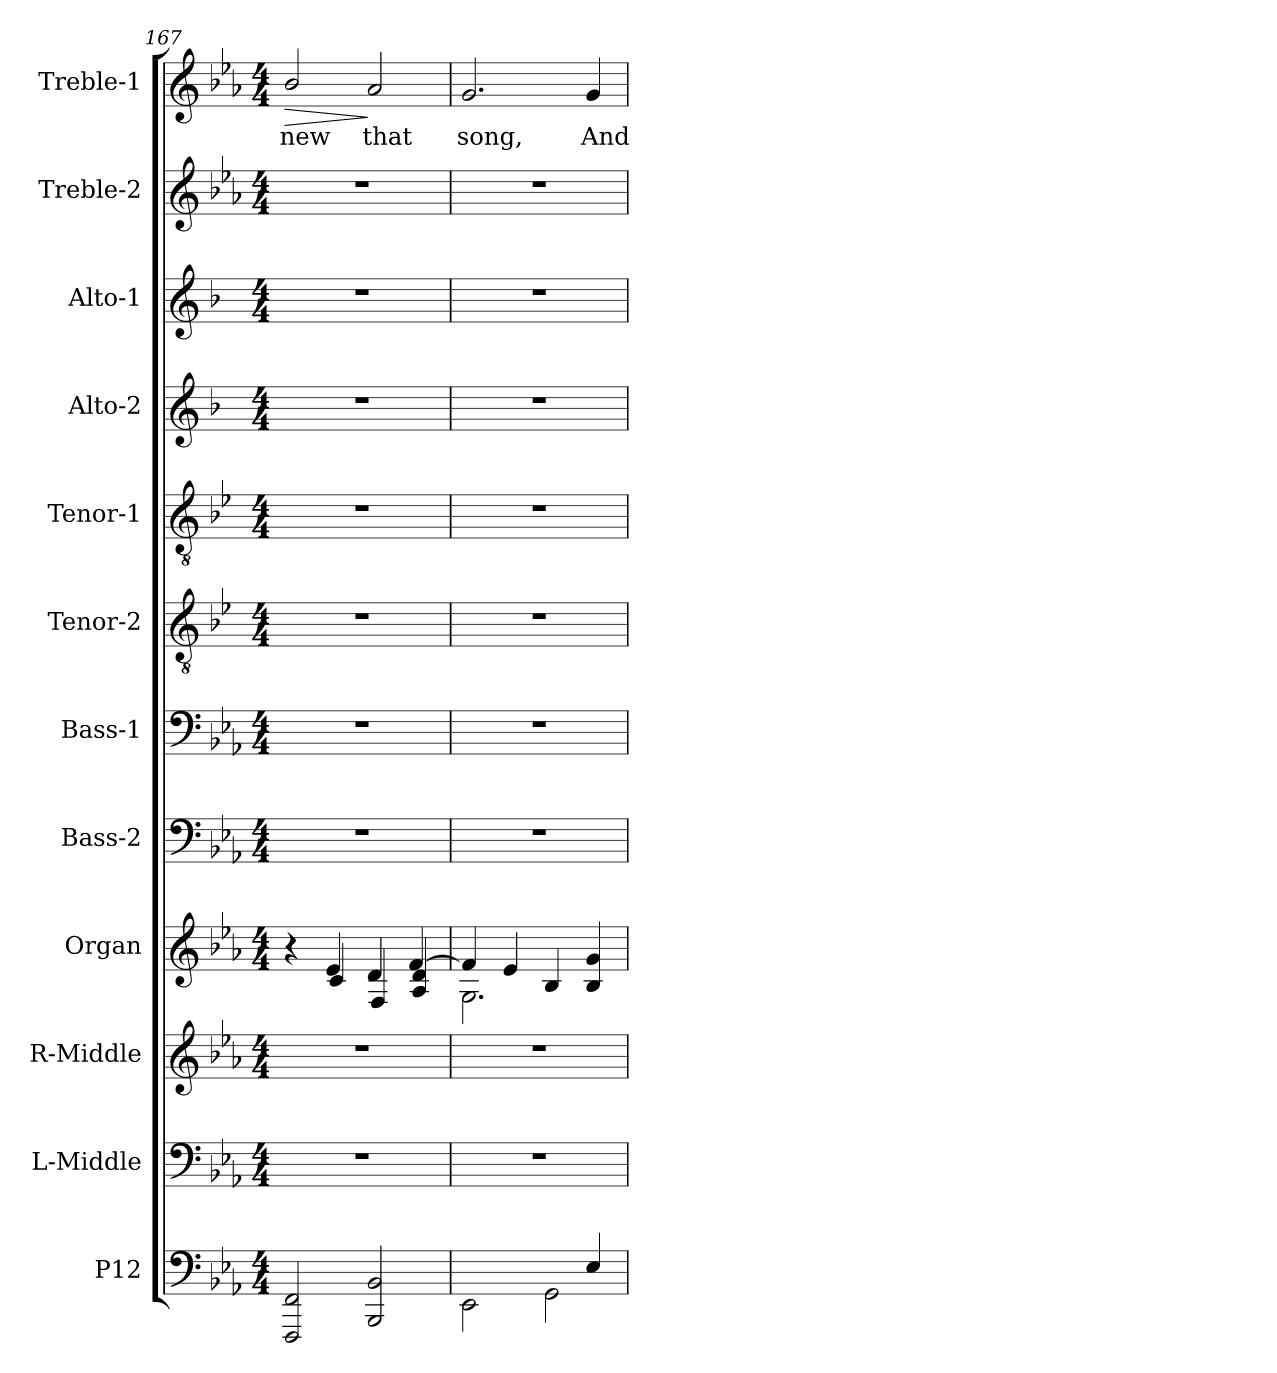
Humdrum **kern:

**kern	**kern	**kern	**kern	**kern	**kern	**kern	**kern	**kern	**kern	**kern	**kern	**text	**dynam
*part12	*part11	*part10	*part9	*part8	*part7	*part6	*part5	*part4	*part3	*part2	*part1	*part1	*part1
*staff12	*staff11	*staff10	*staff9	*staff8	*staff7	*staff6	*staff5	*staff4	*staff3	*staff2	*staff1	*staff1	*staff1
*I"P12	*I"L-Middle	*I"R-Middle	*I"Organ	*I"Bass-2	*I"Bass-1	*I"Tenor-2	*I"Tenor-1	*I"Alto-2	*I"Alto-1	*I"Treble-2	*I"Treble-1	*	*
*	*I'L-M	*	*	*I'B2:	*I'B:	*I'T2:	*I'T:	*I'A2:	*I'A:	*	*	*	*
*clefF4	*clefF4	*clefG2	*clefG2	*clefF4	*clefF4	*clefGv2	*clefGv2	*clefG2	*clefG2	*clefG2	*clefG2	*	*
*	*	*	*	*	*	*ITrd4c7	*ITrd4c7	*ITrd1c2	*ITrd1c2	*ITrd-7c-12	*ITrd-7c-12	*	*
*k[b-e-a-]	*k[b-e-a-]	*k[b-e-a-]	*k[b-e-a-]	*k[b-e-a-]	*k[b-e-a-]	*k[b-e-a-]	*k[b-e-a-]	*k[b-e-a-]	*k[b-e-a-]	*k[b-e-a-]	*k[b-e-a-]	*	*
*E-:	*E-:	*E-:	*E-:	*E-:	*E-:	*E-:	*E-:	*E-:	*E-:	*E-:	*E-:	*	*
*M4/4	*M4/4	*M4/4	*M4/4	*M4/4	*M4/4	*M4/4	*M4/4	*M4/4	*M4/4	*M4/4	*M4/4	*	*
=167	=167	=167	=167	=167	=167	=167	=167	=167	=167	=167	=167	=167	=167
*	*	*	*^	*	*	*	*	*	*	*	*	*	*
!	!	!	!	!	!	!	!	!	!	!	!	!	!LO:LY:b:color=#000000	!LO:HP:b
2FFFi/ 2FFi	1r	1r	4ryy	4r	1r	1r	1r	1r	1r	1r	1r	2bb-i/	-new	>
.	.	.	4e-i/	4ci/	.	.	.	.	.	.	.	.	.	.
!	!	!	!	!	!	!	!	!	!	!	!	!	!LO:LY:b:color=#000000	!
2BBB-i/ 2BB-i	.	.	4di/	4Fi/	.	.	.	.	.	.	.	2aa-i/	that	]
.	.	.	[4fi/	4A-i/ 4di	.	.	.	.	.	.	.	.	.	.
=168	=168	=168	=168	=168	=168	=168	=168	=168	=168	=168	=168	=168	=168	=168
*^	*	*	*	*	*	*	*	*	*	*	*	*	*	*
!	!	!	!	!	!	!	!	!	!	!	!	!	!	!LO:LY:b:color=#000000	!
2EE-i\	2ryy	1r	1r	4fi/]	2.Gi\	1r	1r	1r	1r	1r	1r	1r	2.ggi/	song,	.
.	.	.	.	4e-i/	.	.	.	.	.	.	.	.	.	.	.
2GGi\	4ryy	.	.	4B-i/	.	.	.	.	.	.	.	.	.	.	.
!	!	!	!	!	!	!	!	!	!	!	!	!	!	!LO:LY:b:color=#000000	!
.	4E-i/	.	.	4B-i/ 4gi	4ryy	.	.	.	.	.	.	.	4ggi/	And	.
*v	*v	*	*	*v	*v	*	*	*	*	*	*	*	*	*	*
=	=	=	=	=	=	=	=	=	=	=	=	=	=
*-	*-	*-	*-	*-	*-	*-	*-	*-	*-	*-	*-	*-	*-
